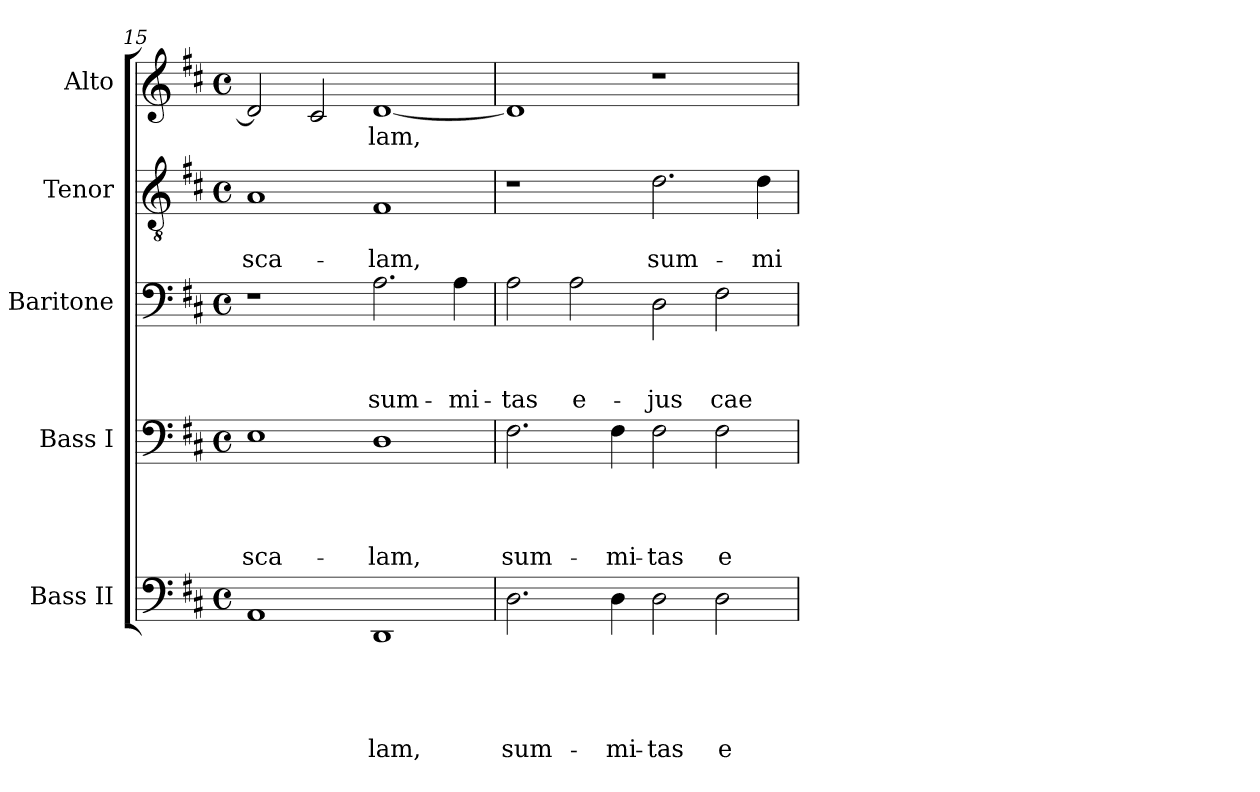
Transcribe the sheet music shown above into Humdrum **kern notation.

**kern	**text	**text	**text	**text	**text	**kern	**text	**text	**text	**text	**kern	**text	**text	**text	**kern	**text	**text	**kern	**text
*part5	*part5	*part5	*part5	*part5	*part5	*part4	*part4	*part4	*part4	*part4	*part3	*part3	*part3	*part3	*part2	*part2	*part2	*part1	*part1
*staff5	*staff5	*staff5	*staff5	*staff5	*staff5	*staff4	*staff4	*staff4	*staff4	*staff4	*staff3	*staff3	*staff3	*staff3	*staff2	*staff2	*staff2	*staff1	*staff1
*I"Bass II	*	*	*	*	*	*I"Bass I	*	*	*	*	*I"Baritone	*	*	*	*I"Tenor	*	*	*I"Alto	*
*clefF4	*	*	*	*	*	*clefF4	*	*	*	*	*clefF4	*	*	*	*clefGv2	*	*	*clefG2	*
*k[f#c#]	*	*	*	*	*	*k[f#c#]	*	*	*	*	*k[f#c#]	*	*	*	*k[f#c#]	*	*	*k[f#c#]	*
*D:	*	*	*	*	*	*D:	*	*	*	*	*D:	*	*	*	*D:	*	*	*D:	*
*M4/4	*	*	*	*	*	*M4/4	*	*	*	*	*M4/4	*	*	*	*M4/4	*	*	*M4/4	*
*met(c)	*	*	*	*	*	*met(c)	*	*	*	*	*met(c)	*	*	*	*met(c)	*	*	*met(c)	*
=15	=15	=15	=15	=15	=15	=15	=15	=15	=15	=15	=15	=15	=15	=15	=15	=15	=15	=15	=15
!	!	!	!	!	!	!	!	!	!	!LO:LY:b	!	!	!	!	!	!	!LO:LY:b	!	!
1AA	.	.	.	.	.	1E	.	.	.	sca-	1r	.	.	.	1A	.	sca-	2d/]	.
.	.	.	.	.	.	.	.	.	.	.	.	.	.	.	.	.	.	2c#/	.
!	!	!	!	!	!LO:LY:b	!	!	!	!	!LO:LY:b	!	!	!	!LO:LY:b	!	!	!LO:LY:b	!	!LO:LY:b
1DD	.	.	.	.	-lam,	1D	.	.	.	-lam,	2.A\	.	.	sum-	1F#	.	-lam,	[<1d	-lam,
!	!	!	!	!	!	!	!	!	!	!	!	!	!	!LO:LY:b:rj	!	!	!	!	!
.	.	.	.	.	.	.	.	.	.	.	4A\	.	.	-mi-	.	.	.	.	.
=16	=16	=16	=16	=16	=16	=16	=16	=16	=16	=16	=16	=16	=16	=16	=16	=16	=16	=16	=16
!	!	!	!	!	!LO:LY:b	!	!	!	!	!LO:LY:b	!	!	!	!LO:LY:b	!	!	!	!	!
2.D\	.	.	.	.	sum-	2.F#\	.	.	.	sum-	2A\	.	.	-tas	1r	.	.	1d]	.
!	!	!	!	!	!	!	!	!	!	!	!	!	!	!LO:LY:b	!	!	!	!	!
.	.	.	.	.	.	.	.	.	.	.	2A\	.	.	e-	.	.	.	.	.
!	!	!	!	!	!LO:LY:b	!	!	!	!	!LO:LY:b	!	!	!	!	!	!	!	!	!
4D\	.	.	.	.	-mi-	4F#\	.	.	.	-mi-	.	.	.	.	.	.	.	.	.
!	!	!	!	!	!LO:LY:b:rj	!	!	!	!	!LO:LY:b:rj	!	!	!	!LO:LY:b	!	!	!LO:LY:b	!	!
2D\	.	.	.	.	-tas	2F#\	.	.	.	-tas	2D\	.	.	-jus	2.d\	.	sum-	1r	.
!	!	!	!	!	!LO:LY:b	!	!	!	!	!LO:LY:b	!	!	!	!LO:LY:b	!	!	!	!	!
2D\	.	.	.	.	e-	2F#\	.	.	.	e-	2F#\	.	.	cae-	.	.	.	.	.
!	!	!	!	!	!	!	!	!	!	!	!	!	!	!	!	!	!LO:LY:b	!	!
.	.	.	.	.	.	.	.	.	.	.	.	.	.	.	4d\	.	-mi-	.	.
=	=	=	=	=	=	=	=	=	=	=	=	=	=	=	=	=	=	=	=
*-	*-	*-	*-	*-	*-	*-	*-	*-	*-	*-	*-	*-	*-	*-	*-	*-	*-	*-	*-
